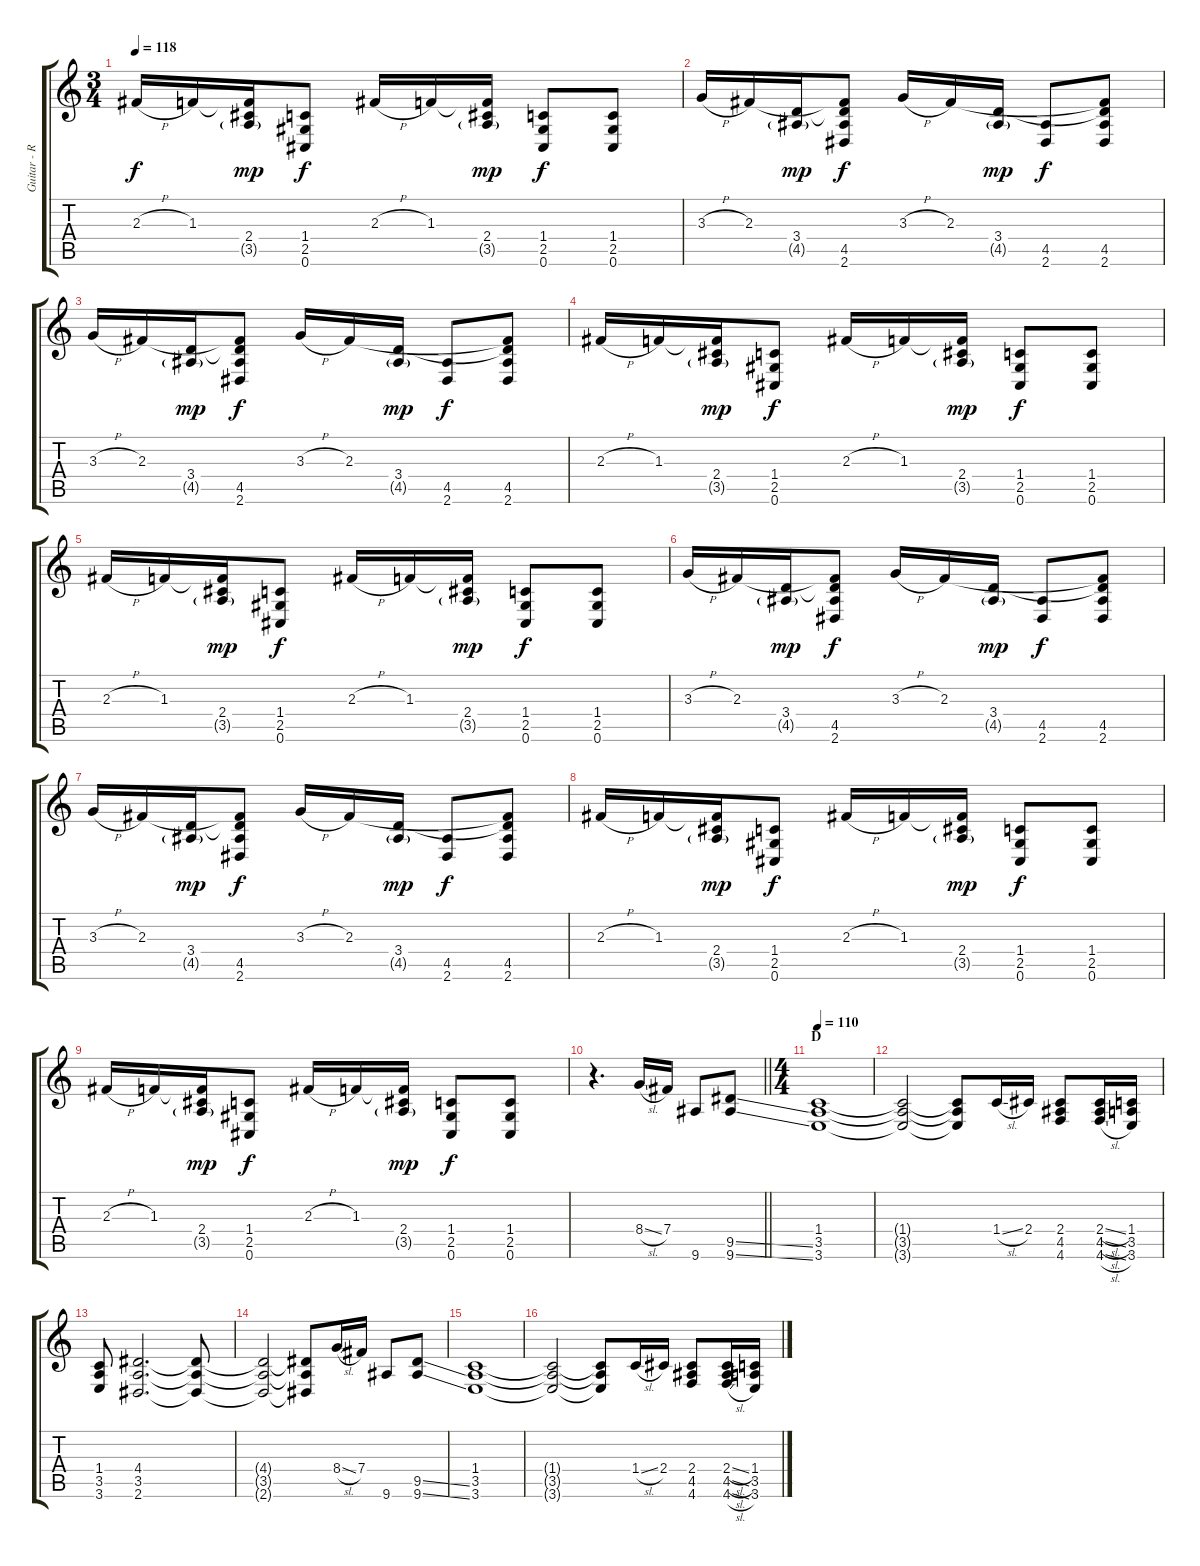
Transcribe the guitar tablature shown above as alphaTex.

\track ("Guitar - R" "Guitar - R") {instrument overdrivenguitar}
\staff {score tabs}
\tuning (Db4 Ab3 E3 B2 Gb2 Db2) {hide}
\ts (3 4)
\tempo 118
\clef g2
\ks c
2.3{h}.16{dy f} 1.3.16 (1.3{t} 2.4 3.5{g}).16{dy mp} (1.4 2.5 0.6).8{dy f} 2.3{h}.16 1.3.16 (1.3{t} 2.4 3.5{g}).16{dy mp} (1.4 2.5 0.6).8{dy f} (1.4 2.5 0.6).8 |
3.3{h}.16 2.3.16 (3.4 4.5{g}).16{dy mp} (2.3{t} 3.4{t} 4.5 2.6).8{dy f} 3.3{h}.16 2.3.16 (3.4 4.5{g}).16{dy mp} (4.5 2.6).8{dy f} (2.3{t} 3.4{t} 4.5 2.6).8 |
3.3{h}.16 2.3.16 (3.4 4.5{g}).16{dy mp} (2.3{t} 3.4{t} 4.5 2.6).8{dy f} 3.3{h}.16 2.3.16 (3.4 4.5{g}).16{dy mp} (4.5 2.6).8{dy f} (2.3{t} 3.4{t} 4.5 2.6).8 |
2.3{h}.16 1.3.16 (1.3{t} 2.4 3.5{g}).16{dy mp} (1.4 2.5 0.6).8{dy f} 2.3{h}.16 1.3.16 (1.3{t} 2.4 3.5{g}).16{dy mp} (1.4 2.5 0.6).8{dy f} (1.4 2.5 0.6).8 |
2.3{h}.16 1.3.16 (1.3{t} 2.4 3.5{g}).16{dy mp} (1.4 2.5 0.6).8{dy f} 2.3{h}.16 1.3.16 (1.3{t} 2.4 3.5{g}).16{dy mp} (1.4 2.5 0.6).8{dy f} (1.4 2.5 0.6).8 |
3.3{h}.16 2.3.16 (3.4 4.5{g}).16{dy mp} (2.3{t} 3.4{t} 4.5 2.6).8{dy f} 3.3{h}.16 2.3.16 (3.4 4.5{g}).16{dy mp} (4.5 2.6).8{dy f} (2.3{t} 3.4{t} 4.5 2.6).8 |
3.3{h}.16 2.3.16 (3.4 4.5{g}).16{dy mp} (2.3{t} 3.4{t} 4.5 2.6).8{dy f} 3.3{h}.16 2.3.16 (3.4 4.5{g}).16{dy mp} (4.5 2.6).8{dy f} (2.3{t} 3.4{t} 4.5 2.6).8 |
2.3{h}.16 1.3.16 (1.3{t} 2.4 3.5{g}).16{dy mp} (1.4 2.5 0.6).8{dy f} 2.3{h}.16 1.3.16 (1.3{t} 2.4 3.5{g}).16{dy mp} (1.4 2.5 0.6).8{dy f} (1.4 2.5 0.6).8 |
2.3{h}.16 1.3.16 (1.3{t} 2.4 3.5{g}).16{dy mp} (1.4 2.5 0.6).8{dy f} 2.3{h}.16 1.3.16 (1.3{t} 2.4 3.5{g}).16{dy mp} (1.4 2.5 0.6).8{dy f} (1.4 2.5 0.6).8 |
\barLineRight lightlight
r.4{d} 8.4{sl}.16 7.4.16 9.6.8 (9.5{ss} 9.6{ss}).8 |
\ts (4 4)
\section ("" "D")
\tempo 110
(1.4 3.5 3.6).1 |
(1.4{t} 3.5{t} 3.6{t}).2 (1.4{t} 3.5{t} 3.6{t}).8 1.4{sl}.16 2.4.16 (2.4 4.5 4.6).8 (2.4{sl} 4.5{sl} 4.6{sl}).16 (1.4 3.5 3.6).16 |
(1.4 3.5 3.6).8 (4.4 3.5 2.6).2{d} (4.4{t} 3.5{t} 2.6{t}).8 |
(4.4{t} 3.5{t} 2.6{t}).2 (4.4{t} 3.5{t} 2.6{t}).8 8.4{sl}.16 7.4.16 9.6.8 (9.5{ss} 9.6{ss}).8 |
(1.4 3.5 3.6).1 |
(1.4{t} 3.5{t} 3.6{t}).2 (1.4{t} 3.5{t} 3.6{t}).8 1.4{sl}.16 2.4.16 (2.4 4.5 4.6).8 (2.4{sl} 4.5{sl} 4.6{sl}).16 (1.4 3.5 3.6).16
